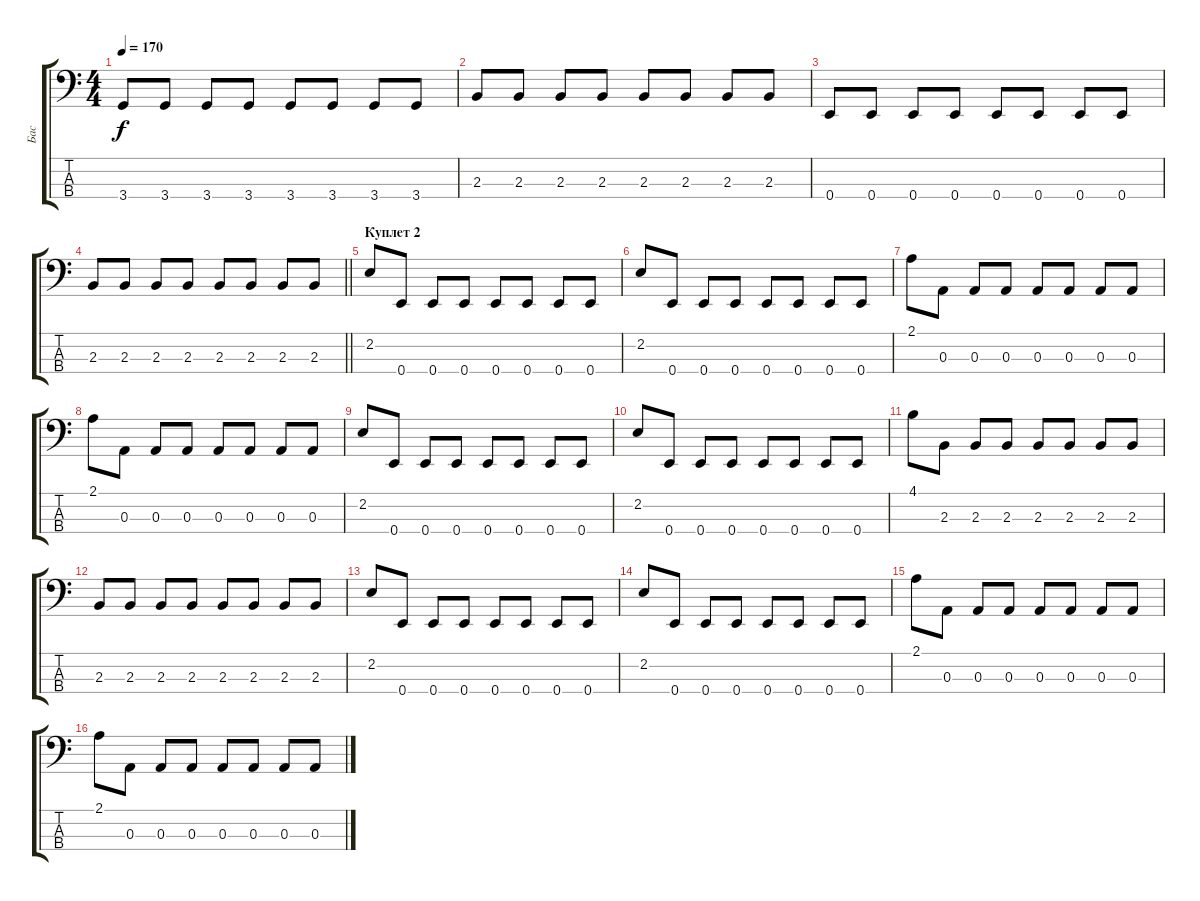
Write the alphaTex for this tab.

\track ("Бас" "Бас") {instrument electricbasspick}
\staff {score tabs}
\tuning (G2 D2 A1 E1) {hide}
\ts (4 4)
\tempo 170
\clef f4
\ks c
3.4.8{dy f} 3.4.8 3.4.8 3.4.8 3.4.8 3.4.8 3.4.8 3.4.8 |
2.3.8 2.3.8 2.3.8 2.3.8 2.3.8 2.3.8 2.3.8 2.3.8 |
0.4.8 0.4.8 0.4.8 0.4.8 0.4.8 0.4.8 0.4.8 0.4.8 |
\barLineRight lightlight
2.3.8 2.3.8 2.3.8 2.3.8 2.3.8 2.3.8 2.3.8 2.3.8 |
\section ("" "Куплет 2")
2.2.8 0.4.8 0.4.8 0.4.8 0.4.8 0.4.8 0.4.8 0.4.8 |
2.2.8 0.4.8 0.4.8 0.4.8 0.4.8 0.4.8 0.4.8 0.4.8 |
2.1.8 0.3.8 0.3.8 0.3.8 0.3.8 0.3.8 0.3.8 0.3.8 |
2.1.8 0.3.8 0.3.8 0.3.8 0.3.8 0.3.8 0.3.8 0.3.8 |
2.2.8 0.4.8 0.4.8 0.4.8 0.4.8 0.4.8 0.4.8 0.4.8 |
2.2.8 0.4.8 0.4.8 0.4.8 0.4.8 0.4.8 0.4.8 0.4.8 |
4.1.8 2.3.8 2.3.8 2.3.8 2.3.8 2.3.8 2.3.8 2.3.8 |
2.3.8 2.3.8 2.3.8 2.3.8 2.3.8 2.3.8 2.3.8 2.3.8 |
2.2.8 0.4.8 0.4.8 0.4.8 0.4.8 0.4.8 0.4.8 0.4.8 |
2.2.8 0.4.8 0.4.8 0.4.8 0.4.8 0.4.8 0.4.8 0.4.8 |
2.1.8 0.3.8 0.3.8 0.3.8 0.3.8 0.3.8 0.3.8 0.3.8 |
2.1.8 0.3.8 0.3.8 0.3.8 0.3.8 0.3.8 0.3.8 0.3.8
